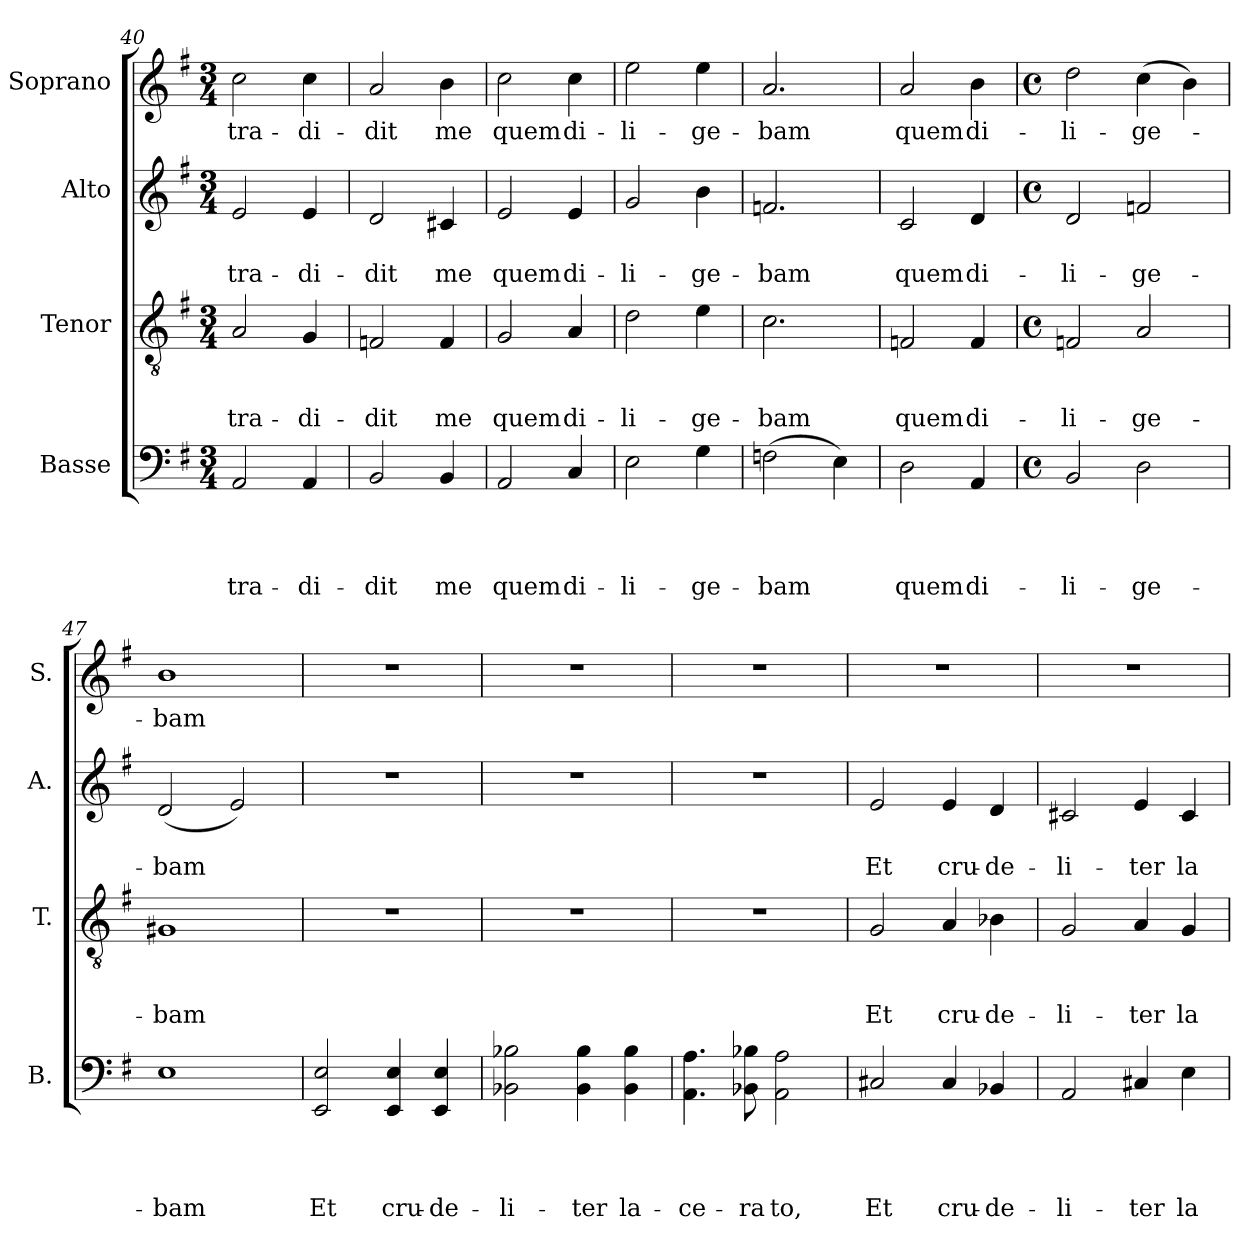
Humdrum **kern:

**kern	**text	**text	**text	**text	**kern	**text	**text	**text	**kern	**text	**text	**kern	**text
*part4	*part4	*part4	*part4	*part4	*part3	*part3	*part3	*part3	*part2	*part2	*part2	*part1	*part1
*staff4	*staff4	*staff4	*staff4	*staff4	*staff3	*staff3	*staff3	*staff3	*staff2	*staff2	*staff2	*staff1	*staff1
*I"Basse	*	*	*	*	*I"Tenor	*	*	*	*I"Alto	*	*	*I"Soprano	*
*I'B.	*	*	*	*	*I'T.	*	*	*	*I'A.	*	*	*I'S.	*
!!LO:PB:g=z
*clefF4	*	*	*	*	*clefGv2	*	*	*	*clefG2	*	*	*clefG2	*
*k[f#]	*	*	*	*	*k[f#]	*	*	*	*k[f#]	*	*	*k[f#]	*
*G:	*	*	*	*	*G:	*	*	*	*G:	*	*	*G:	*
*M3/4	*	*	*	*	*M3/4	*	*	*	*M3/4	*	*	*M3/4	*
=40	=40	=40	=40	=40	=40	=40	=40	=40	=40	=40	=40	=40	=40
!	!	!	!	!LO:LY:b	!	!	!	!LO:LY:b	!	!	!LO:LY:b	!	!LO:LY:b
2AA/	.	.	.	tra-	2A/	.	.	tra-	2e/	.	tra-	2cc\	tra-
!	!	!	!	!LO:LY:b	!	!	!	!LO:LY:b	!	!	!LO:LY:b	!	!LO:LY:b
4AA/	.	.	.	-di-	4G/	.	.	-di-	4e/	.	-di-	4cc\	-di-
=41	=41	=41	=41	=41	=41	=41	=41	=41	=41	=41	=41	=41	=41
!	!	!	!	!LO:LY:b	!	!	!	!LO:LY:b	!	!	!LO:LY:b	!	!LO:LY:b
2BB/	.	.	.	-dit	2Fn/	.	.	-dit	2d/	.	-dit	2a/	-dit
!	!	!	!	!LO:LY:b	!	!	!	!LO:LY:b	!	!	!LO:LY:b	!	!LO:LY:b
4BB/	.	.	.	me	4F/	.	.	me	4c#X/	.	me	4b\	me
=42	=42	=42	=42	=42	=42	=42	=42	=42	=42	=42	=42	=42	=42
!	!	!	!	!LO:LY:b	!	!	!	!LO:LY:b	!	!	!LO:LY:b	!	!LO:LY:b
2AA/	.	.	.	quem	2G/	.	.	quem	2e/	.	quem	2cc\	quem
!	!	!	!	!LO:LY:b	!	!	!	!LO:LY:b	!	!	!LO:LY:b	!	!LO:LY:b
4C/	.	.	.	di-	4A/	.	.	di-	4e/	.	di-	4cc\	di-
=43	=43	=43	=43	=43	=43	=43	=43	=43	=43	=43	=43	=43	=43
!	!	!	!	!LO:LY:b	!	!	!	!LO:LY:b	!	!	!LO:LY:b	!	!LO:LY:b
2E\	.	.	.	-li-	2d\	.	.	-li-	2g/	.	-li-	2ee\	-li-
!	!	!	!	!LO:LY:b	!	!	!	!LO:LY:b	!	!	!LO:LY:b	!	!LO:LY:b
4G\	.	.	.	-ge-	4e\	.	.	-ge-	4b\	.	-ge-	4ee\	-ge-
=44	=44	=44	=44	=44	=44	=44	=44	=44	=44	=44	=44	=44	=44
!	!	!	!	!LO:LY:b	!	!	!	!LO:LY:b	!	!	!LO:LY:b	!	!LO:LY:b
(>2Fn\	.	.	.	-bam	2.c\	.	.	-bam	2.fn/	.	-bam	2.a</	-bam
4E\)	.	.	.	.	.	.	.	.	.	.	.	.	.
=45	=45	=45	=45	=45	=45	=45	=45	=45	=45	=45	=45	=45	=45
!	!	!	!	!LO:LY:b	!	!	!	!LO:LY:b	!	!	!LO:LY:b	!	!LO:LY:b
2D\	.	.	.	quem	2Fn/	.	.	quem	2c/	.	quem	2a/	quem
!	!	!	!	!LO:LY:b	!	!	!	!LO:LY:b	!	!	!LO:LY:b	!	!LO:LY:b
4AA/	.	.	.	di-	4F/	.	.	di-	4d/	.	di-	4b\	di-
=46	=46	=46	=46	=46	=46	=46	=46	=46	=46	=46	=46	=46	=46
*M4/4	*	*	*	*	*M4/4	*	*	*	*M4/4	*	*	*M4/4	*
*met(c)	*	*	*	*	*met(c)	*	*	*	*met(c)	*	*	*met(c)	*
!	!	!	!	!LO:LY:b	!	!	!	!LO:LY:b	!	!	!LO:LY:b	!	!LO:LY:b
2BB/	.	.	.	-li-	2Fn/	.	.	-li-	2d/	.	-li-	2dd\	-li-
!	!	!	!	!LO:LY:b	!	!	!	!LO:LY:b	!	!	!LO:LY:b	!	!LO:LY:b
2D\	.	.	.	-ge-	2A/	.	.	-ge-	2fn/	.	-ge-	(>4cc\	-ge-
.	.	.	.	.	.	.	.	.	.	.	.	4b\)	.
=47	=47	=47	=47	=47	=47	=47	=47	=47	=47	=47	=47	=47	=47
!	!	!	!	!LO:LY:b	!	!	!	!LO:LY:b	!	!	!LO:LY:b	!	!LO:LY:b
1E	.	.	.	-bam	1G#X	.	.	-bam	(<2d/	.	-bam	1b	-bam
.	.	.	.	.	.	.	.	.	2e/)	.	.	.	.
!!LO:LB:g=z
=48	=48	=48	=48	=48	=48	=48	=48	=48	=48	=48	=48	=48	=48
!	!	!	!	!LO:LY:b	!	!	!	!	!	!	!	!	!
2EE/ 2E/	.	.	.	Et	1r	.	.	.	1r	.	.	1r	.
!	!	!	!	!LO:LY:b	!	!	!	!	!	!	!	!	!
4EE/ 4E/	.	.	.	cru-	.	.	.	.	.	.	.	.	.
!	!	!	!	!LO:LY:b	!	!	!	!	!	!	!	!	!
4EE/ 4E/	.	.	.	-de-	.	.	.	.	.	.	.	.	.
=49	=49	=49	=49	=49	=49	=49	=49	=49	=49	=49	=49	=49	=49
!	!	!	!	!LO:LY:b	!	!	!	!	!	!	!	!	!
2BB-X\ 2B-X\	.	.	.	-li-	1r	.	.	.	1r	.	.	1r	.
!	!	!	!	!LO:LY:b	!	!	!	!	!	!	!	!	!
4BB-\ 4B-\	.	.	.	-ter	.	.	.	.	.	.	.	.	.
!	!	!	!	!LO:LY:b	!	!	!	!	!	!	!	!	!
4BB-\ 4B-\	.	.	.	la-	.	.	.	.	.	.	.	.	.
=50	=50	=50	=50	=50	=50	=50	=50	=50	=50	=50	=50	=50	=50
!	!	!	!	!LO:LY:b	!	!	!	!	!	!	!	!	!
4.AA\ 4.A\	.	.	.	-ce-	1r	.	.	.	1r	.	.	1r	.
!	!	!	!	!LO:LY:b	!	!	!	!	!	!	!	!	!
8BB-X\ 8B-X\	.	.	.	-ra	.	.	.	.	.	.	.	.	.
!	!	!	!	!LO:LY:b	!	!	!	!	!	!	!	!	!
2AA\ 2A\	.	.	.	to,	.	.	.	.	.	.	.	.	.
=51	=51	=51	=51	=51	=51	=51	=51	=51	=51	=51	=51	=51	=51
!	!	!	!	!LO:LY:b	!	!	!	!LO:LY:b	!	!	!LO:LY:b	!	!
2C#X/	.	.	.	Et	2G/	.	.	Et	2e/	.	Et	1r	.
!	!	!	!	!LO:LY:b	!	!	!	!LO:LY:b	!	!	!LO:LY:b	!	!
4C#/	.	.	.	cru-	4A/	.	.	cru-	4e/	.	cru-	.	.
!	!	!	!	!LO:LY:b	!	!	!	!LO:LY:b	!	!	!LO:LY:b	!	!
4BB-X/	.	.	.	-de-	4B-X\	.	.	-de-	4d/	.	-de-	.	.
=52	=52	=52	=52	=52	=52	=52	=52	=52	=52	=52	=52	=52	=52
!	!	!	!	!LO:LY:b	!	!	!	!LO:LY:b	!	!	!LO:LY:b	!	!
2AA/	.	.	.	-li-	2G/	.	.	-li-	2c#X/	.	-li-	1r	.
!	!	!	!	!LO:LY:b	!	!	!	!LO:LY:b	!	!	!LO:LY:b	!	!
4C#X/	.	.	.	-ter	4A/	.	.	-ter	4e/	.	-ter	.	.
!	!	!	!	!LO:LY:b	!	!	!	!LO:LY:b	!	!	!LO:LY:b	!	!
4E\	.	.	.	la-	4G/	.	.	la-	4c#/	.	la-	.	.
=	=	=	=	=	=	=	=	=	=	=	=	=	=
*-	*-	*-	*-	*-	*-	*-	*-	*-	*-	*-	*-	*-	*-
